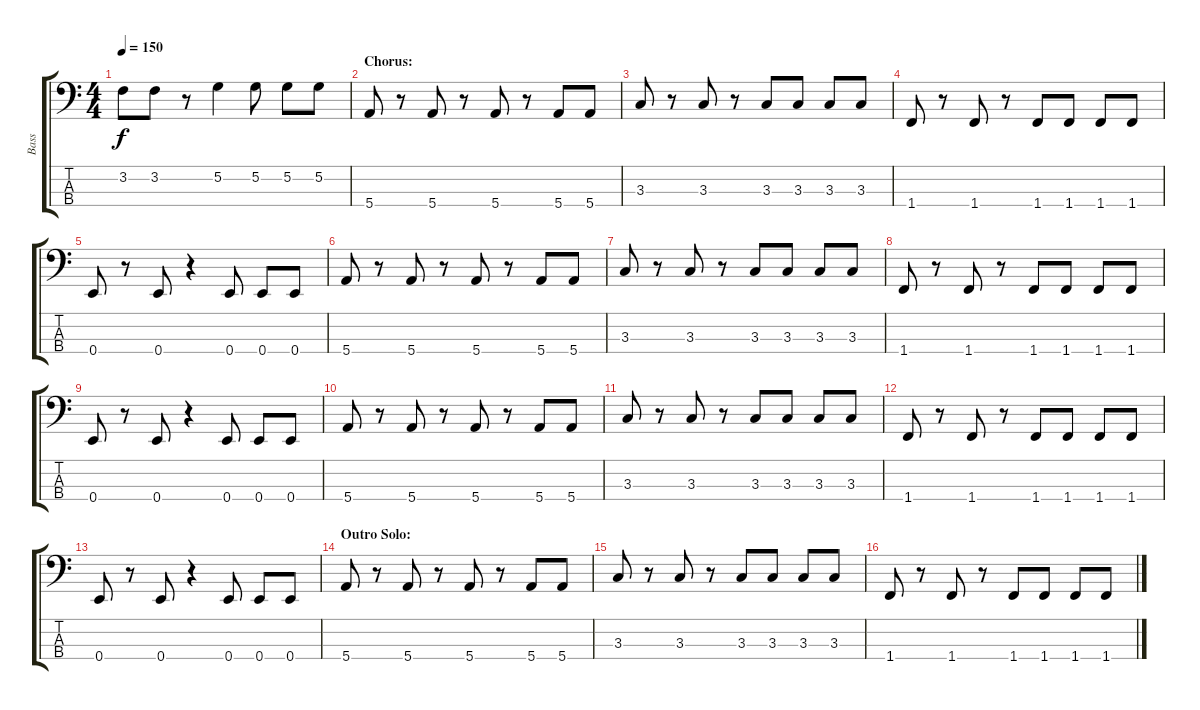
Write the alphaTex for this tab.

\track ("Bass" "Bass") {instrument electricbasspick}
\staff {score tabs}
\tuning (G2 D2 A1 E1) {hide}
\ts (4 4)
\tempo 150
\clef f4
\ks c
3.2.8{dy f} 3.2.8 r.8 5.2.4 5.2.8 5.2.8 5.2.8 |
\section ("" "Chorus:")
5.4.8 r.8 5.4.8 r.8 5.4.8 r.8 5.4.8 5.4.8 |
3.3.8 r.8 3.3.8 r.8 3.3.8 3.3.8 3.3.8 3.3.8 |
1.4.8 r.8 1.4.8 r.8 1.4.8 1.4.8 1.4.8 1.4.8 |
0.4.8 r.8 0.4.8 r.4 0.4.8 0.4.8 0.4.8 |
5.4.8 r.8 5.4.8 r.8 5.4.8 r.8 5.4.8 5.4.8 |
3.3.8 r.8 3.3.8 r.8 3.3.8 3.3.8 3.3.8 3.3.8 |
1.4.8 r.8 1.4.8 r.8 1.4.8 1.4.8 1.4.8 1.4.8 |
0.4.8 r.8 0.4.8 r.4 0.4.8 0.4.8 0.4.8 |
5.4.8 r.8 5.4.8 r.8 5.4.8 r.8 5.4.8 5.4.8 |
3.3.8 r.8 3.3.8 r.8 3.3.8 3.3.8 3.3.8 3.3.8 |
1.4.8 r.8 1.4.8 r.8 1.4.8 1.4.8 1.4.8 1.4.8 |
0.4.8 r.8 0.4.8 r.4 0.4.8 0.4.8 0.4.8 |
\section ("" "Outro Solo:")
5.4.8 r.8 5.4.8 r.8 5.4.8 r.8 5.4.8 5.4.8 |
3.3.8 r.8 3.3.8 r.8 3.3.8 3.3.8 3.3.8 3.3.8 |
1.4.8 r.8 1.4.8 r.8 1.4.8 1.4.8 1.4.8 1.4.8
